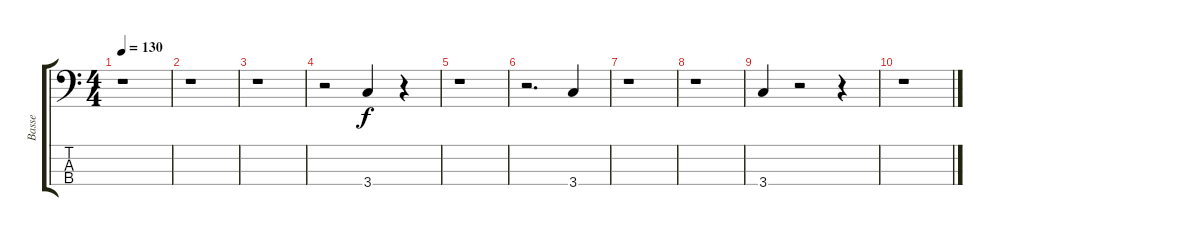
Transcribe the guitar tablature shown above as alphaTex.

\track ("Basse" "Basse") {instrument contrabass}
\staff {score tabs}
\tuning (C-1 G2 D2 A1) {hide}
\ts (4 4)
\tempo 130
\clef f4
\ks c
r.1{dy f} |
r.1 |
r.1 |
r.2 3.4.4{instrument tubularbells} r.4 |
r.1 |
r.2{d} 3.4.4 |
r.1 |
r.1 |
3.4.4 r.2 r.4 |
r.1
